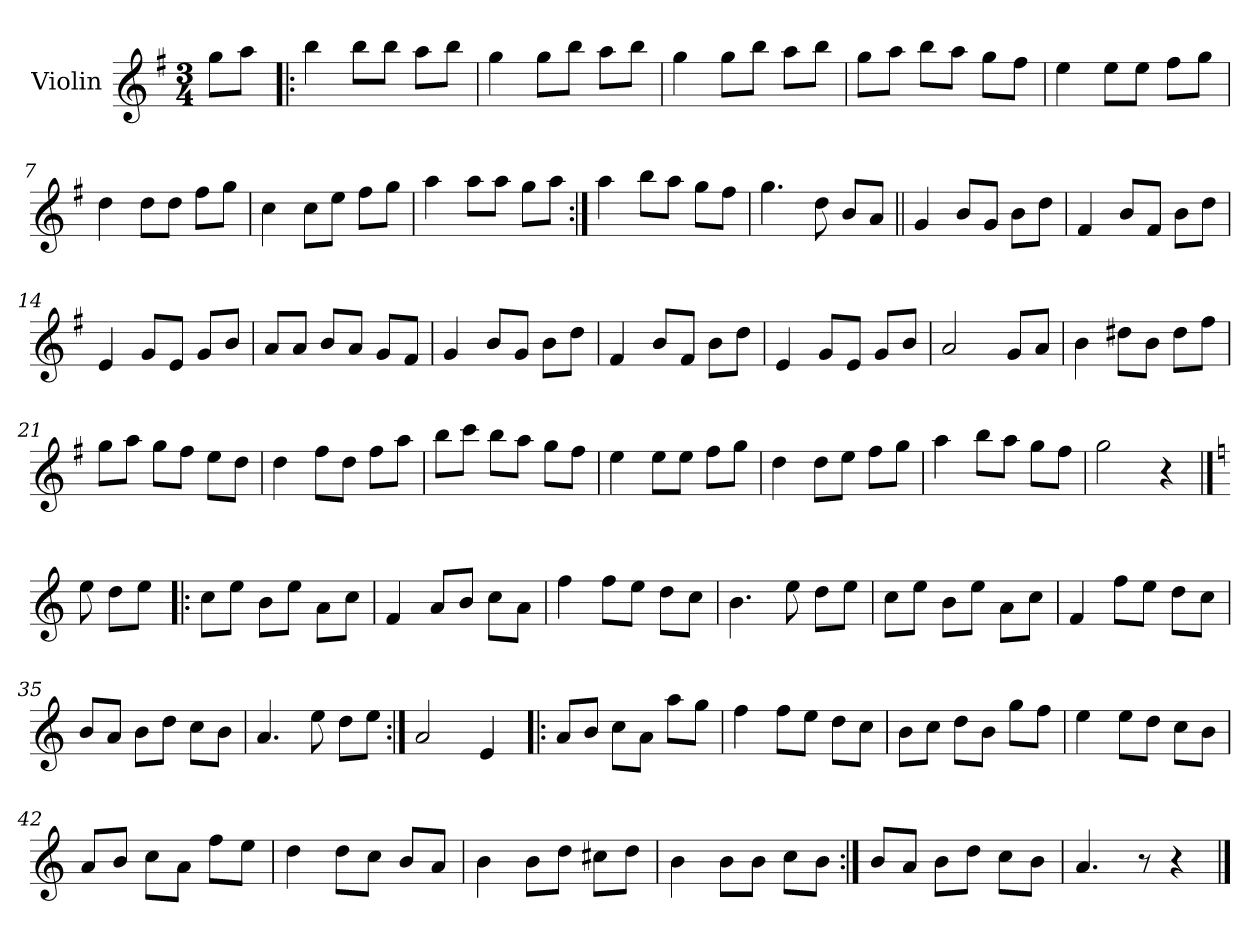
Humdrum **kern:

**kern
*part1
*staff1
*I"Violin
*I'Vln.
*clefG2
*k[f#]
*M3/4
=1
8gg\L
8aa\J
=2!|:
4bb\
8bb\L
8bb\J
8aa\L
8bb\J
=3
4gg\
8gg\L
8bb\J
8aa\L
8bb\J
=4
4gg\
8gg\L
8bb\J
8aa\L
8bb\J
=5
8gg\L
8aa\J
8bb\L
8aa\J
8gg\L
8ff#\J
!!LO:LB:g=z
=6
4ee\
8ee\L
8ee\J
8ff#\L
8gg\J
=7
4dd\
8dd\L
8dd\J
8ff#\L
8gg\J
=8
4cc\
8cc\L
8ee\J
8ff#\L
8gg\J
=9
4aa\
8aa\L
8aa\J
8gg\L
8aa\J
=10:|!
4aa\
8bb\L
8aa\J
8gg\L
8ff#\J
=11
4.gg\
8dd\
8b/L
8a/J
!!LO:LB:g=z
=12||
4g/
8b/L
8g/J
8b\L
8dd\J
=13
4f#/
8b/L
8f#/J
8b\L
8dd\J
=14
4e/
8g/L
8e/J
8g/L
8b/J
=15
8a/L
8a/J
8b/L
8a/J
8g/L
8f#/J
!!LO:LB:g=z
=16
4g/
8b/L
8g/J
8b\L
8dd\J
=17
4f#/
8b/L
8f#/J
8b\L
8dd\J
=18
4e/
8g/L
8e/J
8g/L
8b/J
=19
2a/
8g/L
8a/J
!!LO:LB:g=z
=20
4b\
8dd#X\L
8b\J
8dd#\L
8ff#\J
=21
8gg\L
8aa\J
8gg\L
8ff#\J
8ee\L
8dd\J
=22
4dd\
8ff#\L
8dd\J
8ff#\L
8aa\J
=23
8bb\L
8ccc\J
8bb\L
8aa\J
8gg\L
8ff#\J
!!LO:LB:g=z
=24
4ee\
8ee\L
8ee\J
8ff#\L
8gg\J
=25
4dd\
8dd\L
8ee\J
8ff#\L
8gg\J
=26
4aa\
8bb\L
8aa\J
8gg\L
8ff#\J
=27
2gg\
4r
!!LO:LB:g=z
==28
*k[]
8ee\
8dd\L
8ee\J
=29!|:
8cc\L
8ee\J
8b\L
8ee\J
8a\L
8cc\J
=30
4f/
8a/L
8b/J
8cc\L
8a\J
=31
4ff\
8ff\L
8ee\J
8dd\L
8cc\J
=32
4.b\
8ee\
8dd\L
8ee\J
!!LO:LB:g=z
=33
8cc\L
8ee\J
8b\L
8ee\J
8a\L
8cc\J
=34
4f/
8ff\L
8ee\J
8dd\L
8cc\J
=35
8b/L
8a/J
8b\L
8dd\J
8cc\L
8b\J
=36
4.a/
8ee\
8dd\L
8ee\J
=37:|!
2a/
4e/
!!LO:LB:g=z
=38!|:
8a/L
8b/J
8cc\L
8a\J
8aa\L
8gg\J
=39
4ff\
8ff\L
8ee\J
8dd\L
8cc\J
=40
8b\L
8cc\J
8dd\L
8b\J
8gg\L
8ff\J
=41
4ee\
8ee\L
8dd\J
8cc\L
8b\J
!!LO:LB:g=z
=42
8a/L
8b/J
8cc\L
8a\J
8ff\L
8ee\J
=43
4dd\
8dd\L
8cc\J
8b/L
8a/J
=44
4b\
8b\L
8dd\J
8cc#X\L
8dd\J
=45
4b\
8b\L
8b\J
8cc\L
8b\J
=46:|!
8b/L
8a/J
8b\L
8dd\J
8cc\L
8b\J
=47
4.a/
8r
4r
==
*-
